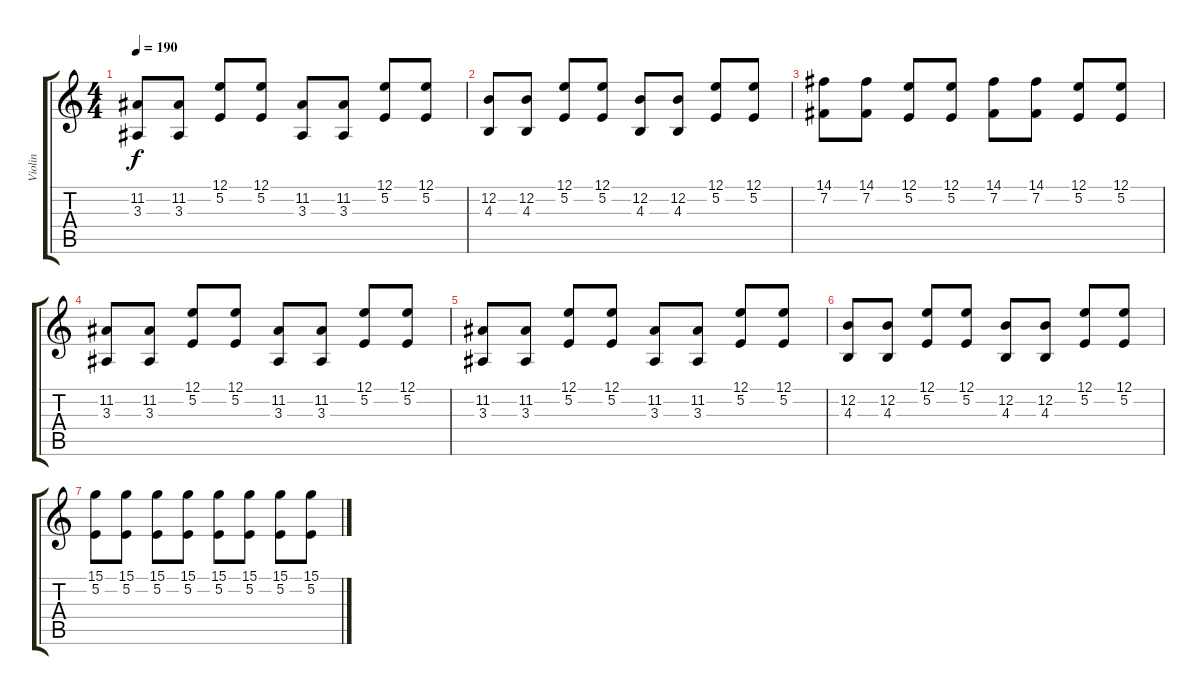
\track ("Violin" "Violin") {instrument violin}
\staff {score tabs}
\tuning (E4 B3 G3 D3 A2 E2) {hide}
\ts (4 4)
\tempo 190
\clef g2
\ks c
(11.2 3.3).8{dy f} (11.2 3.3).8 (12.1 5.2).8 (12.1 5.2).8 (11.2 3.3).8 (11.2 3.3).8 (12.1 5.2).8 (12.1 5.2).8 |
(12.2 4.3).8 (12.2 4.3).8 (12.1 5.2).8 (12.1 5.2).8 (12.2 4.3).8 (12.2 4.3).8 (12.1 5.2).8 (12.1 5.2).8 |
(14.1 7.2).8 (14.1 7.2).8 (12.1 5.2).8 (12.1 5.2).8 (14.1 7.2).8 (14.1 7.2).8 (12.1 5.2).8 (12.1 5.2).8 |
(11.2 3.3).8 (11.2 3.3).8 (12.1 5.2).8 (12.1 5.2).8 (11.2 3.3).8 (11.2 3.3).8 (12.1 5.2).8 (12.1 5.2).8 |
(11.2 3.3).8 (11.2 3.3).8 (12.1 5.2).8 (12.1 5.2).8 (11.2 3.3).8 (11.2 3.3).8 (12.1 5.2).8 (12.1 5.2).8 |
(12.2 4.3).8 (12.2 4.3).8 (12.1 5.2).8 (12.1 5.2).8 (12.2 4.3).8 (12.2 4.3).8 (12.1 5.2).8 (12.1 5.2).8 |
(15.1 5.2).8 (15.1 5.2).8 (15.1 5.2).8 (15.1 5.2).8 (15.1 5.2).8 (15.1 5.2).8 (15.1 5.2).8 (15.1 5.2).8
